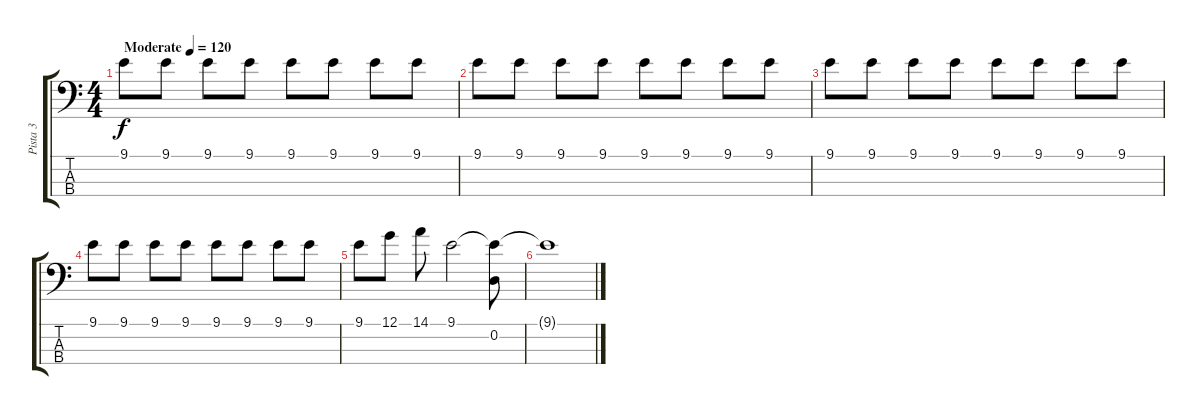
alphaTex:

\track ("Pista 3" "Pista 3") {instrument electricbassfinger}
\staff {score tabs}
\tuning (G2 D2 A1 E1) {hide}
\ts (4 4)
\tempo (120 "Moderate")
\clef f4
\ks c
9.1.8{dy f instrument electricbassfinger} 9.1.8 9.1.8 9.1.8 9.1.8 9.1.8 9.1.8 9.1.8 |
9.1.8 9.1.8 9.1.8 9.1.8 9.1.8 9.1.8 9.1.8 9.1.8 |
9.1.8 9.1.8 9.1.8 9.1.8 9.1.8 9.1.8 9.1.8 9.1.8 |
9.1.8 9.1.8 9.1.8 9.1.8 9.1.8 9.1.8 9.1.8 9.1.8 |
9.1.8 12.1.8 14.1.8 9.1.2 (9.1{t} 0.2).8 |
9.1{t}.1
